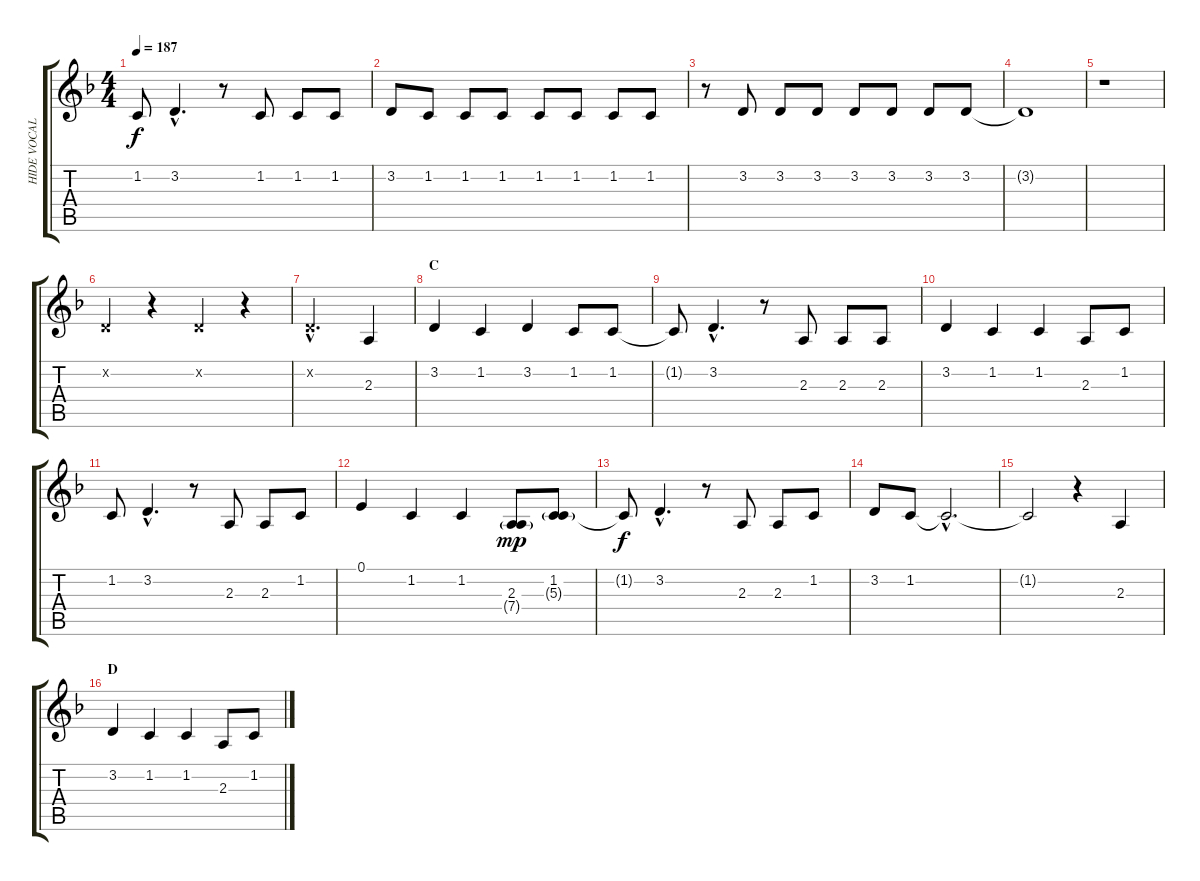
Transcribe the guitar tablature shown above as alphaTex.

\track ("HIDE VOCAL" "HIDE VOCAL") {instrument oboe}
\staff {score tabs}
\tuning (E4 B3 G3 D3 A2 E2) {hide}
\ts (4 4)
\tempo 187
\clef g2
\ks dminor
1.2.8{dy f} 3.2{hac}.4{d} r.8 1.2.8 1.2.8 1.2.8 |
3.2.8 1.2.8 1.2.8 1.2.8 1.2.8 1.2.8 1.2.8 1.2.8 |
r.8 3.2.8 3.2.8 3.2.8 3.2.8 3.2.8 3.2.8 3.2.8 |
3.2{t}.1 |
r.1 |
3.2{x}.4 r.4 3.2{x}.4 r.4 |
3.2{hac x}.2{d} 2.3.4 |
\section ("" "C")
3.2.4 1.2.4 3.2.4 1.2.8 1.2.8 |
1.2{t}.8 3.2{hac}.4{d} r.8 2.3.8 2.3.8 2.3.8 |
3.2.4 1.2.4 1.2.4 2.3.8 1.2.8 |
1.2.8 3.2{hac}.4{d} r.8 2.3.8 2.3.8 1.2.8 |
0.1.4 1.2.4 1.2.4 (2.3 7.4{g}).8{dy mp} (1.2 5.3{g}).8 |
1.2{t}.8{dy f} 3.2{hac}.4{d} r.8 2.3.8 2.3.8 1.2.8 |
3.2.8 1.2.8 1.2{hac t}.2{d} |
1.2{t}.2 r.4 2.3.4 |
\section ("" "D")
3.2.4 1.2.4 1.2.4 2.3.8 1.2.8
